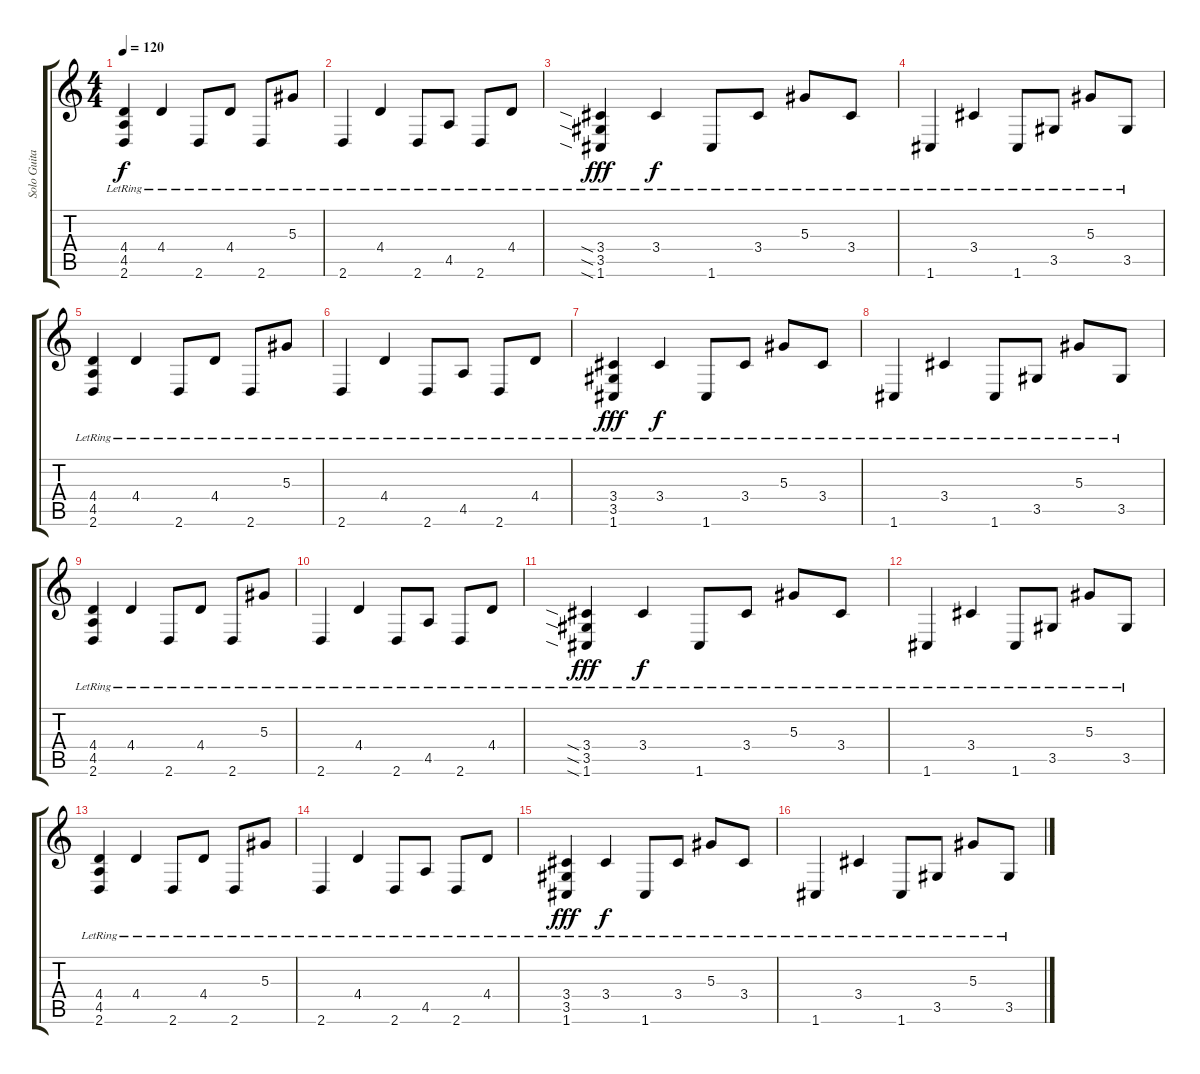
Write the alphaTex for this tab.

\track ("Solo Guitar" "Solo Guita") {instrument distortionguitar}
\staff {score tabs}
\tuning (C4 G3 Eb3 Bb2 F2 C2) {hide}
\ts (4 4)
\tempo 120
\clef g2
\ks c
(4.4{lr} 4.5{lr} 2.6{lr}).4{dy f} 4.4{lr}.4 2.6{lr}.8 4.4{lr}.8 2.6{lr}.8 5.3{lr}.8 |
2.6{lr}.4 4.4{lr}.4 2.6{lr}.8 4.5{lr}.8 2.6{lr}.8 4.4{lr}.8 |
(3.4{sia lr} 3.5{sia lr} 1.6{sia lr}).4{dy fff} 3.4{lr}.4{dy f} 1.6{lr}.8 3.4{lr}.8 5.3{lr}.8 3.4{lr}.8 |
1.6{lr}.4 3.4{lr}.4 1.6{lr}.8 3.5{lr}.8 5.3{lr}.8 3.5{lr}.8 |
(4.4{lr} 4.5{lr} 2.6{lr}).4 4.4{lr}.4 2.6{lr}.8 4.4{lr}.8 2.6{lr}.8 5.3{lr}.8 |
2.6{lr}.4 4.4{lr}.4 2.6{lr}.8 4.5{lr}.8 2.6{lr}.8 4.4{lr}.8 |
(3.4{lr} 3.5{lr} 1.6{lr}).4{dy fff} 3.4{lr}.4{dy f} 1.6{lr}.8 3.4{lr}.8 5.3{lr}.8 3.4{lr}.8 |
1.6{lr}.4 3.4{lr}.4 1.6{lr}.8 3.5{lr}.8 5.3{lr}.8 3.5{lr}.8 |
(4.4{lr} 4.5{lr} 2.6{lr}).4 4.4{lr}.4 2.6{lr}.8 4.4{lr}.8 2.6{lr}.8 5.3{lr}.8 |
2.6{lr}.4 4.4{lr}.4 2.6{lr}.8 4.5{lr}.8 2.6{lr}.8 4.4{lr}.8 |
(3.4{sia lr} 3.5{sia lr} 1.6{sia lr}).4{dy fff} 3.4{lr}.4{dy f} 1.6{lr}.8 3.4{lr}.8 5.3{lr}.8 3.4{lr}.8 |
1.6{lr}.4 3.4{lr}.4 1.6{lr}.8 3.5{lr}.8 5.3{lr}.8 3.5{lr}.8 |
(4.4{lr} 4.5{lr} 2.6{lr}).4 4.4{lr}.4 2.6{lr}.8 4.4{lr}.8 2.6{lr}.8 5.3{lr}.8 |
2.6{lr}.4 4.4{lr}.4 2.6{lr}.8 4.5{lr}.8 2.6{lr}.8 4.4{lr}.8 |
(3.4{lr} 3.5{lr} 1.6{lr}).4{dy fff} 3.4{lr}.4{dy f} 1.6{lr}.8 3.4{lr}.8 5.3{lr}.8 3.4{lr}.8 |
1.6{lr}.4 3.4{lr}.4 1.6{lr}.8 3.5{lr}.8 5.3{lr}.8 3.5{lr}.8
